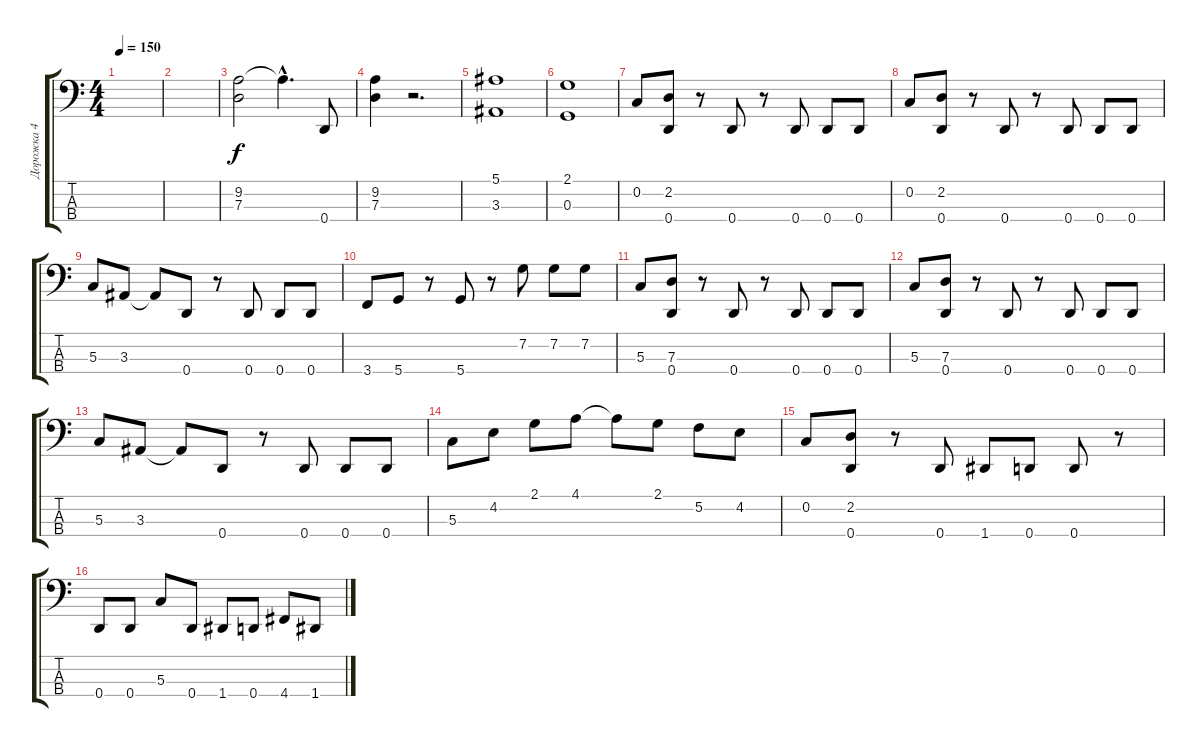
\track ("Дорожка 4" "Дорожка 4") {instrument slapbass1}
\staff {score tabs}
\tuning (F2 C2 G1 D1) {hide}
\ts (4 4)
\tempo 150
\clef f4
\ks c
|
|
(9.2 7.3).2 9.2{hac t}.4{d} 0.4.8 |
(9.2 7.3).4 r.2{d} |
(5.1 3.3).1 |
(2.1 0.3).1 |
0.2.8 (2.2 0.4).8 r.8 0.4.8 r.8 0.4.8 0.4.8 0.4.8 |
0.2.8 (2.2 0.4).8 r.8 0.4.8 r.8 0.4.8 0.4.8 0.4.8 |
5.3.8 3.3.8 3.3{t}.8 0.4.8 r.8 0.4.8 0.4.8 0.4.8 |
3.4.8 5.4.8 r.8 5.4.8 r.8 7.2.8 7.2.8 7.2.8 |
5.3.8 (7.3 0.4).8 r.8 0.4.8 r.8 0.4.8 0.4.8 0.4.8 |
5.3.8 (7.3 0.4).8 r.8 0.4.8 r.8 0.4.8 0.4.8 0.4.8 |
5.3.8 3.3.8 3.3{t}.8 0.4.8 r.8 0.4.8 0.4.8 0.4.8 |
5.3.8 4.2.8 2.1.8 4.1.8 4.1{t}.8 2.1.8 5.2.8 4.2.8 |
0.2.8 (2.2 0.4).8 r.8 0.4.8 1.4.8 0.4.8 0.4.8 r.8 |
0.4.8 0.4.8 5.3.8 0.4.8 1.4.8 0.4.8 4.4.8 1.4.8
